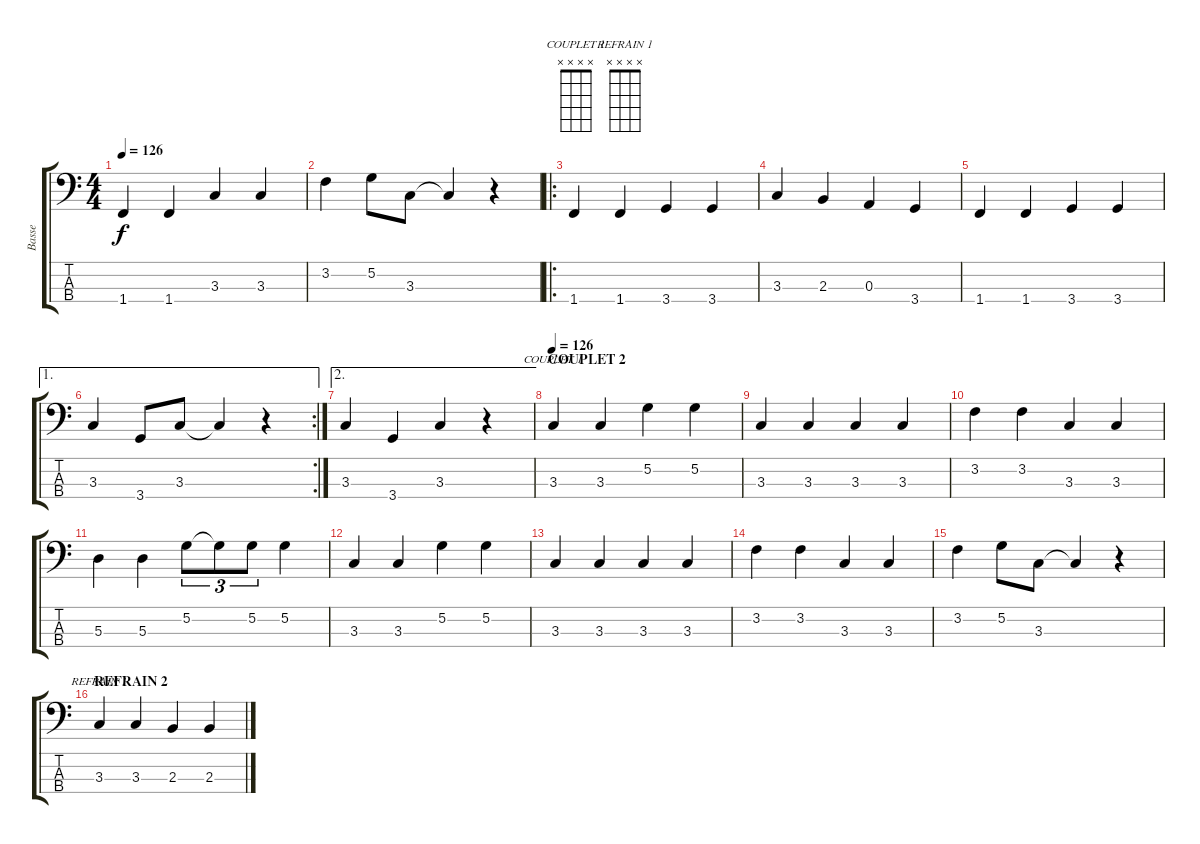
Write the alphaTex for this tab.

\track ("Basse" "Basse") {instrument electricbassfinger}
\staff {score tabs}
\tuning (G2 D2 A1 E1) {hide}
\chord ("COUPLET 1" x x x x) {firstfret 0}
\chord ("REFRAIN 1" x x x x) {firstfret 0}
\ts (4 4)
\tempo 126
\clef f4
\ks c
1.4.4{dy f} 1.4.4 3.3.4 3.3.4 |
3.2.4 5.2.8 3.3.8 3.3{t}.4 r.4 |
\ro
1.4.4 1.4.4 3.4.4 3.4.4 |
3.3.4 2.3.4 0.3.4 3.4.4 |
1.4.4 1.4.4 3.4.4 3.4.4 |
\ae 1
\rc 2
3.3.4 3.4.8 3.3.8 3.3{t}.4 r.4 |
\ae 2
3.3.4 3.4.4 3.3.4 r.4 |
\section ("" "COUPLET 2")
\tempo 126
3.3.4{ch "COUPLET 1"} 3.3.4 5.2.4 5.2.4 |
3.3.4 3.3.4 3.3.4 3.3.4 |
3.2.4 3.2.4 3.3.4 3.3.4 |
5.3.4 5.3.4 5.2.8{tu (3 2)} 5.2{t}.8{tu (3 2)} 5.2.8{tu (3 2)} 5.2.4 |
3.3.4 3.3.4 5.2.4 5.2.4 |
3.3.4 3.3.4 3.3.4 3.3.4 |
3.2.4 3.2.4 3.3.4 3.3.4 |
3.2.4 5.2.8 3.3.8 3.3{t}.4 r.4 |
\section ("" "REFRAIN 2")
3.3.4{ch "REFRAIN 1"} 3.3.4 2.3.4 2.3.4
